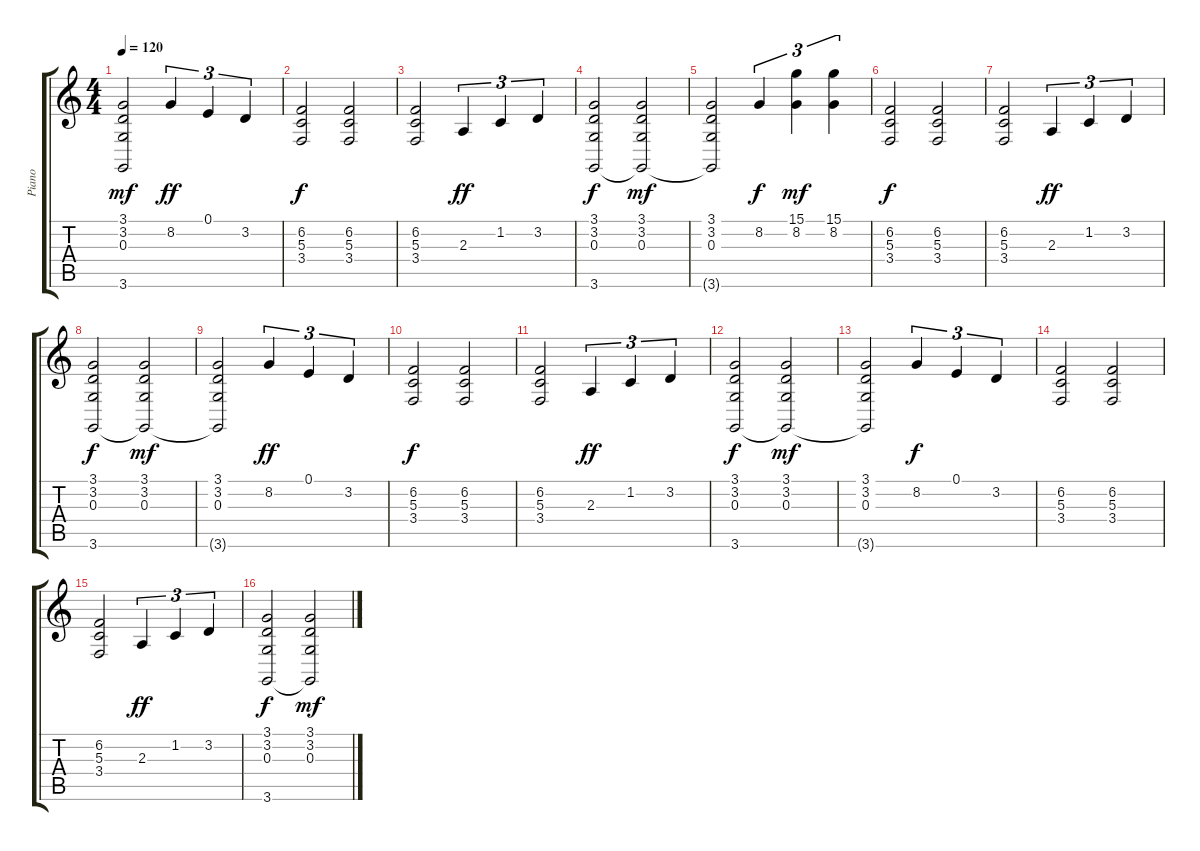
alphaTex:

\track ("Piano" "Piano") {instrument acousticgrandpiano}
\staff {score tabs}
\tuning (E4 B3 G3 D3 A2 E2) {hide}
\ts (4 4)
\tempo 120
\clef g2
\ks c
(3.1 3.2 0.3 3.6{t}).2{dy mf} 8.2.4{tu (3 2) dy ff} 0.1.4{tu (3 2)} 3.2.4{tu (3 2)} |
(6.2 5.3 3.4).2{dy f} (6.2 5.3 3.4).2 |
(6.2 5.3 3.4).2 2.3.4{tu (3 2) dy ff} 1.2.4{tu (3 2)} 3.2.4{tu (3 2)} |
(3.1 3.2 0.3 3.6).2{dy f} (3.1 3.2 0.3 3.6{t}).2{dy mf} |
(3.1 3.2 0.3 3.6{t}).2 8.2.4{tu (3 2) dy f} (15.1 8.2).4{tu (3 2) dy mf} (15.1 8.2).4{tu (3 2)} |
(6.2 5.3 3.4).2{dy f} (6.2 5.3 3.4).2 |
(6.2 5.3 3.4).2 2.3.4{tu (3 2) dy ff} 1.2.4{tu (3 2)} 3.2.4{tu (3 2)} |
(3.1 3.2 0.3 3.6).2{dy f} (3.1 3.2 0.3 3.6{t}).2{dy mf} |
(3.1 3.2 0.3 3.6{t}).2 8.2.4{tu (3 2) dy ff} 0.1.4{tu (3 2)} 3.2.4{tu (3 2)} |
(6.2 5.3 3.4).2{dy f} (6.2 5.3 3.4).2 |
(6.2 5.3 3.4).2 2.3.4{tu (3 2) dy ff} 1.2.4{tu (3 2)} 3.2.4{tu (3 2)} |
(3.1 3.2 0.3 3.6).2{dy f} (3.1 3.2 0.3 3.6{t}).2{dy mf} |
(3.1 3.2 0.3 3.6{t}).2 8.2.4{tu (3 2) dy f} 0.1.4{tu (3 2)} 3.2.4{tu (3 2)} |
(6.2 5.3 3.4).2 (6.2 5.3 3.4).2 |
(6.2 5.3 3.4).2 2.3.4{tu (3 2) dy ff} 1.2.4{tu (3 2)} 3.2.4{tu (3 2)} |
(3.1 3.2 0.3 3.6).2{dy f} (3.1 3.2 0.3 3.6{t}).2{dy mf}
